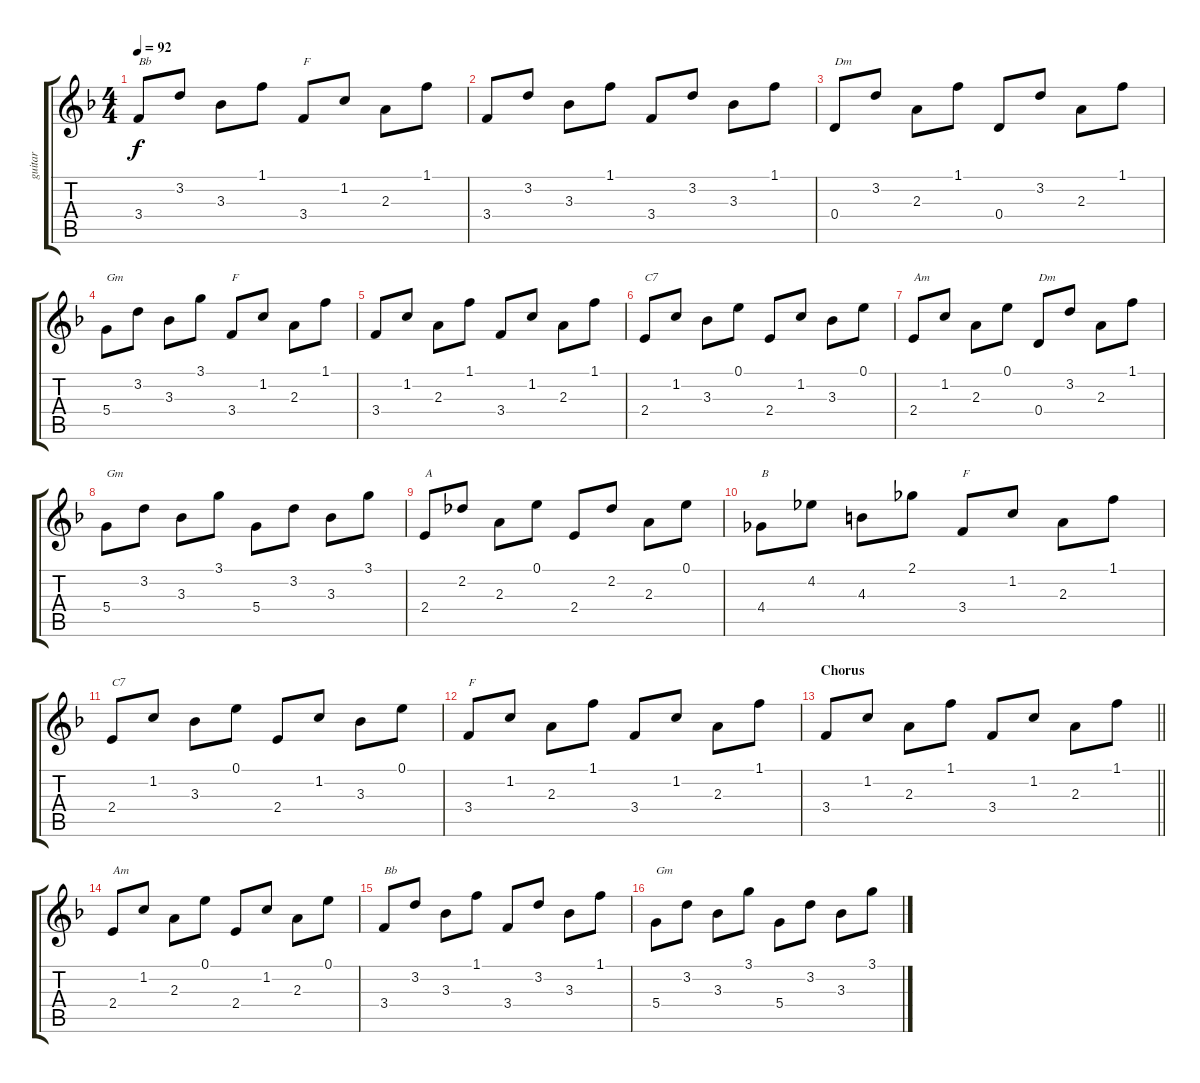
\track ("guitar" "guitar") {instrument acousticguitarsteel}
\staff {score tabs}
\tuning (E4 B3 G3 D3 A2 E2) {hide}
\ts (4 4)
\tempo 92
\clef g2
\ks f
3.4.8{txt "Bb" dy f} 3.2.8 3.3.8 1.1.8 3.4.8{txt "F"} 1.2.8 2.3.8 1.1.8 |
3.4.8 3.2.8 3.3.8 1.1.8 3.4.8 3.2.8 3.3.8 1.1.8 |
0.4.8{txt "Dm"} 3.2.8 2.3.8 1.1.8 0.4.8 3.2.8 2.3.8 1.1.8 |
5.4.8{txt "Gm"} 3.2.8 3.3.8 3.1.8 3.4.8{txt "F"} 1.2.8 2.3.8 1.1.8 |
3.4.8 1.2.8 2.3.8 1.1.8 3.4.8 1.2.8 2.3.8 1.1.8 |
2.4.8{txt "C7"} 1.2.8 3.3.8 0.1.8 2.4.8 1.2.8 3.3.8 0.1.8 |
2.4.8{txt "Am"} 1.2.8 2.3.8 0.1.8 0.4.8{txt "Dm"} 3.2.8 2.3.8 1.1.8 |
5.4.8{txt "Gm"} 3.2.8 3.3.8 3.1.8 5.4.8 3.2.8 3.3.8 3.1.8 |
2.4.8{txt "A"} 2.2.8 2.3.8 0.1.8 2.4.8 2.2.8 2.3.8 0.1.8 |
4.4.8{txt "B"} 4.2.8 4.3.8 2.1.8 3.4.8{txt "F"} 1.2.8 2.3.8 1.1.8 |
2.4.8{txt "C7"} 1.2.8 3.3.8 0.1.8 2.4.8 1.2.8 3.3.8 0.1.8 |
3.4.8{txt "F"} 1.2.8 2.3.8 1.1.8 3.4.8 1.2.8 2.3.8 1.1.8 |
\section ("" "Chorus")
\barLineRight lightlight
3.4.8 1.2.8 2.3.8 1.1.8 3.4.8 1.2.8 2.3.8 1.1.8 |
2.4.8{txt "Am"} 1.2.8 2.3.8 0.1.8 2.4.8 1.2.8 2.3.8 0.1.8 |
3.4.8{txt "Bb"} 3.2.8 3.3.8 1.1.8 3.4.8 3.2.8 3.3.8 1.1.8 |
5.4.8{txt "Gm"} 3.2.8 3.3.8 3.1.8 5.4.8 3.2.8 3.3.8 3.1.8
